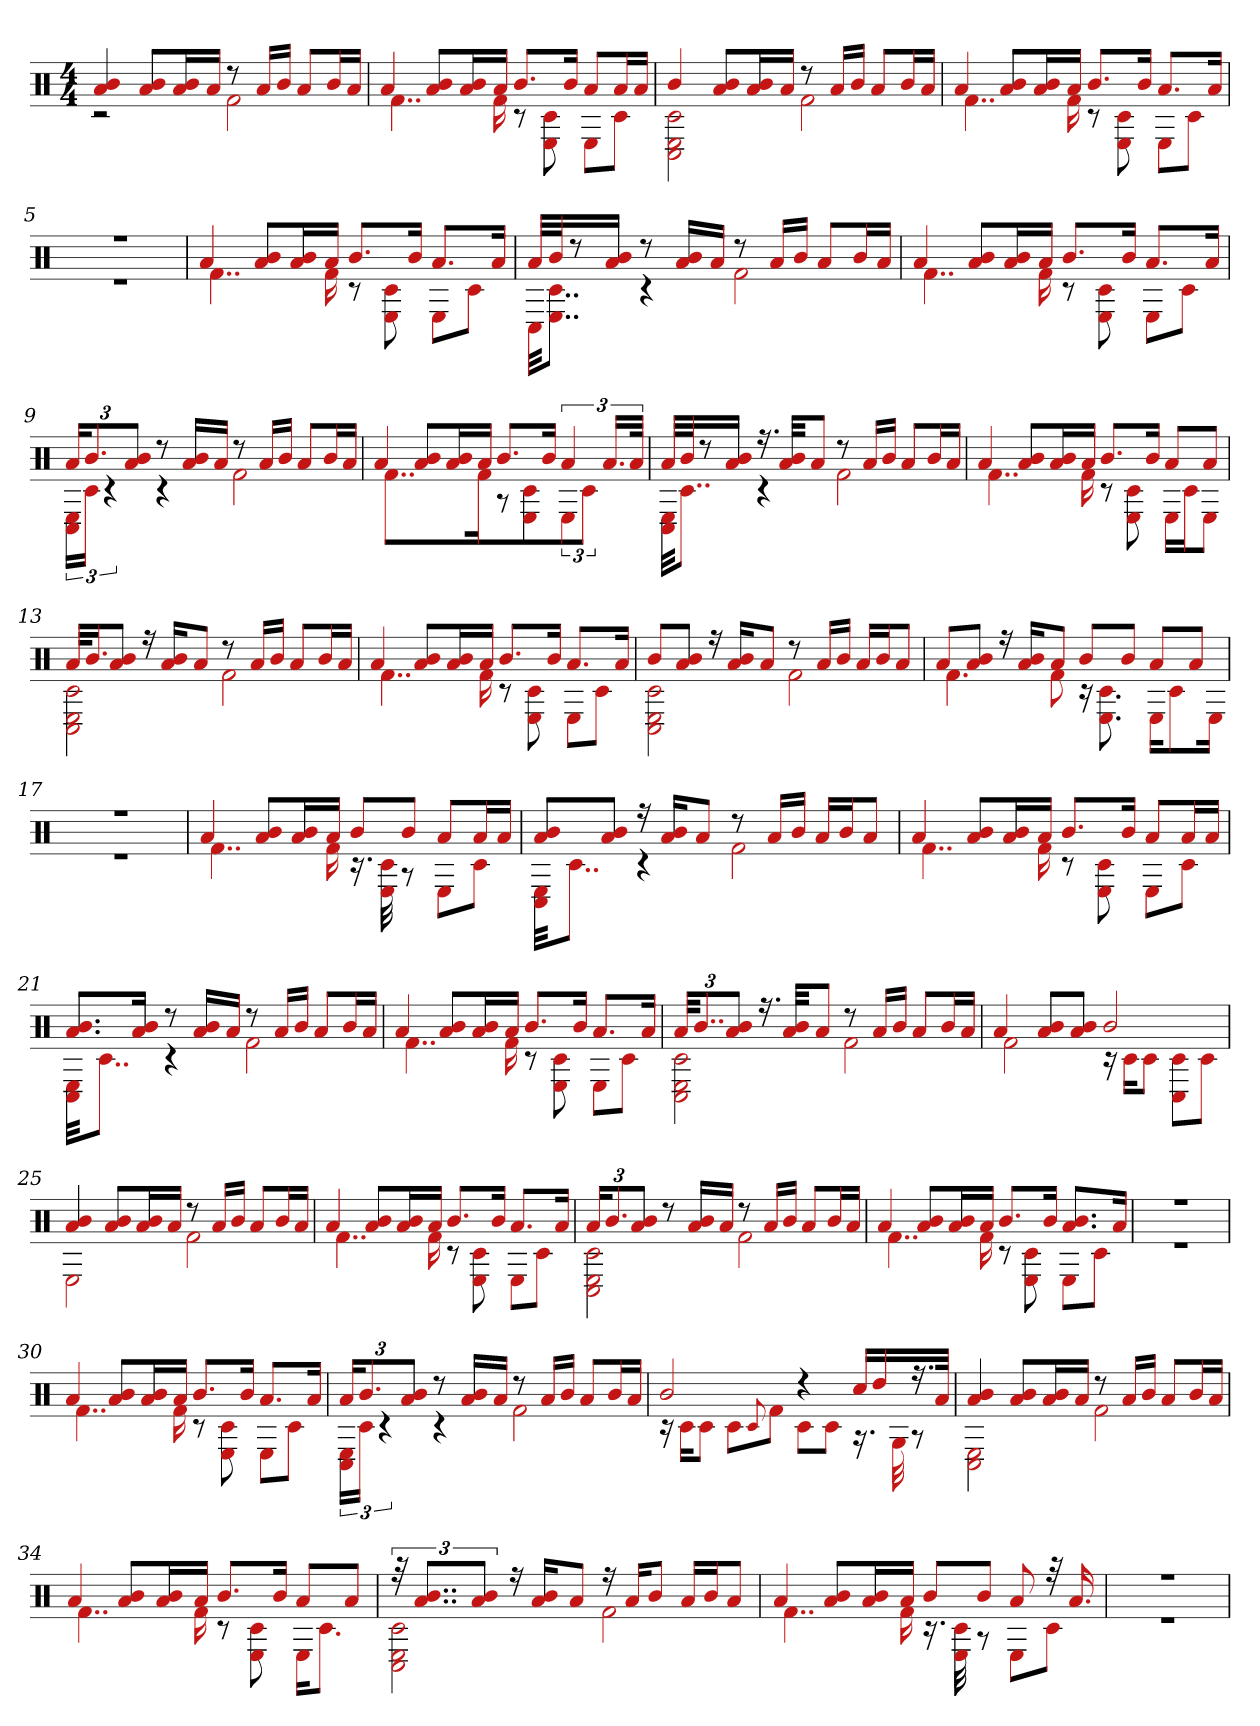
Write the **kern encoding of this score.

**kern
*part1
*staff1
*clefX
*k[]
*M4/4
=1
*^
4a 4b	2r
8b 8aL	.
16a 16bL	.
16aJJ	.
8r	2f#
16aLL	.
16bJJ	.
8aL	.
16bL	.
16aJJ	.
=2	=2
4a	4..f#
8a 8bL	.
16a 16bL	.
16aJJ	16f#
8.bL	8r
.	8c# 8E
16bJk	.
8aL	8EL
16aL	8c#J
16aJJ	.
=3	=3
4b	2E 2c# 2C#
8a 8bL	.
16a 16bL	.
16aJJ	.
8r	2f#
16aLL	.
16bJJ	.
8aL	.
16bL	.
16aJJ	.
=4	=4
4a	4..f#
8a 8bL	.
16a 16bL	.
16aJJ	16f#
8.bL	8r
.	8E 8c#
16bJk	.
8.aL	8EL
.	8c#J
16aJk	.
=5	=5
1r	1r
=6	=6
4a	4..f#
8a 8bL	.
16a 16bL	.
16aJJ	16f#
8.bL	8r
.	8E 8c#
16bJk	.
8.aL	8EL
.	8c#J
16aJk	.
=7	=7
32aLLL	32C#KKL
32bJ	8..E 8..c#J
8r	.
16b 16aJJ	.
8r	4r
16a 16bLL	.
16aJJ	.
8r	2f#
16aLL	.
16bJJ	.
8aL	.
16bL	.
16aJJ	.
=8	=8
4a	4..f#
8a 8bL	.
16a 16bL	.
16aJJ	16f#
8.bL	8r
.	8E 8c#
16bJk	.
8.aL	8EL
.	8c#J
16aJk	.
=9	=9
24aKL	24C# 24ELL
12.b	24c#JJ
.	6r
12a 12bJ	.
8r	4r
16a 16bLL	.
16aJJ	.
8r	2f#
16aLL	.
16bJJ	.
8aL	.
16bL	.
16aJJ	.
=10	=10
4a	4..f#
8b 8aL	.
16a 16bL	.
16aJJ	16f#
8.bL	8r
.	8E 8c#
16bJk	.
6a	12EJ
.	6c#
24.aLL	.
48aJJk	.
=11	=11
32aLLL	32C# 32EKKL
32bJ	8..c#J
8r	.
16a 16bJJ	.
16.r	4r
32a 32bKKL	.
8aJ	.
8r	2f#
16aLL	.
16bJJ	.
8aL	.
16bL	.
16aJJ	.
=12	=12
4a	4..f#
8a 8bL	.
16a 16bL	.
16aJJ	16f#
8.bL	8r
.	8E 8c#
16bJk	.
8aL	16ELL
.	16c#J
8aJ	8EJ
=13	=13
32aKLL	2E 2c# 2C#
16.bJ	.
8a 8bJ	.
16r	.
16a 16bKL	.
8aJ	.
8r	2f#
16aLL	.
16bJJ	.
8aL	.
16bL	.
16aJJ	.
=14	=14
4a	4..f#
8b 8aL	.
16a 16bL	.
16aJJ	16f#
8.bL	8r
.	8E 8c#
16bJk	.
8.aL	8EL
.	8c#J
16aJk	.
=15	=15
8bL	2E 2C# 2c#
8b 8aJ	.
16r	.
16b 16aKL	.
8aJ	.
8r	2f#
16aLL	.
16bJJ	.
16aLL	.
16bJ	.
8aJ	.
=16	=16
8aL	4.f#
8b 8aJ	.
16r	.
16a 16bKL	.
8aJ	8f#
8bL	16r
.	8.E 8.c#
8bJ	.
8aL	16EKL
.	8c#
8aJ	.
.	16EJk
=17	=17
1r	1r
=18	=18
4a	4..f#
8b 8aL	.
16a 16bL	.
16aJJ	16f#
8bL	16.r
.	32E 32c#
8bJ	8r
8aL	8EL
16aL	8c#J
16aJJ	.
=19	=19
8a 8bL	32E 32C#KKL
.	8..c#J
8a 8bJ	.
16r	4r
16a 16bKL	.
8aJ	.
8r	2f#
16aLL	.
16bJJ	.
16aLL	.
16bJ	.
8aJ	.
=20	=20
4a	4..f#
8b 8aL	.
16a 16bL	.
16aJJ	16f#
8.bL	8r
.	8E 8c#
16bJk	.
8aL	8EL
16aL	8c#J
16aJJ	.
=21	=21
8.a 8.bL	32E 32C#KKL
.	8..c#J
16a 16bJk	.
8r	4r
16b 16aLL	.
16aJJ	.
8r	2f#
16aLL	.
16bJJ	.
8aL	.
16bL	.
16aJJ	.
=22	=22
4a	4..f#
8a 8bL	.
16a 16bL	.
16aJJ	16f#
8.bL	8r
.	8E 8c#
16bJk	.
8.aL	8EL
.	8c#J
16aJk	.
=23	=23
48aKKL	2E 2C# 2c#
12..b	.
12a 12bJ	.
16.r	.
32a 32bKKL	.
8aJ	.
8r	2f#
16aLL	.
16bJJ	.
8aL	.
16bL	.
16aJJ	.
=24	=24
4a	2f#
8a 8bL	.
8b 8aJ	.
2b	16r
.	16c#KL
.	8c#J
.	8C# 8c#L
.	8c#J
=25	=25
4b 4a	2E
8b 8aL	.
16a 16bL	.
16aJJ	.
8r	2f#
16aLL	.
16bJJ	.
8aL	.
16bL	.
16aJJ	.
=26	=26
4a	4..f#
8a 8bL	.
16b 16aL	.
16aJJ	16f#
8.bL	8r
.	8E 8c#
16bJk	.
8.aL	8EL
.	8c#J
16aJk	.
=27	=27
24aKL	2E 2C# 2c#
12.b	.
12a 12bJ	.
8r	.
16a 16bLL	.
16aJJ	.
8r	2f#
16aLL	.
16bJJ	.
8aL	.
16bL	.
16aJJ	.
=28	=28
4a	4..f#
8b 8aL	.
16a 16bL	.
16aJJ	16f#
8.bL	8r
.	8E 8c#
16bJk	.
8.a 8.bL	8EL
.	8c#J
16aJk	.
=29	=29
1r	1r
=30	=30
4a	4..f#
8a 8bL	.
16a 16bL	.
16aJJ	16f#
8.bL	8r
.	8E 8c#
16bJk	.
8.aL	8EL
.	8c#J
16aJk	.
=31	=31
24aKL	24E 24C#LL
12.b	24c#JJ
.	6r
12a 12bJ	.
8r	4r
16a 16bLL	.
16aJJ	.
8r	2f#
16aLL	.
16bJJ	.
8aL	.
16bL	.
16aJJ	.
=32	=32
2b	16r
.	16c#KL
.	8c#J
.	8c#L
.	8qqc#
.	8f#J
4r	8c#L
.	8c#J
16cc#LL	16.r
16dd	.
.	32G
16.r	8r
32aJJk	.
=33	=33
4b 4a	2C# 2E
8a 8bL	.
16a 16bL	.
16aJJ	.
8r	2f#
16aLL	.
16bJJ	.
8aL	.
16bL	.
16aJJ	.
=34	=34
4a	4..f#
8a 8bL	.
16a 16bL	.
16aJJ	16f#
8.bL	8r
.	8E 8c#
16bJk	.
8aL	16EKL
.	8.c#J
8aJ	.
=35	=35
48r	2E 2c# 2C#
12..a 12..bL	.
12a 12bJ	.
16r	.
16b 16aKL	.
8aJ	.
16r	2f#
16aKL	.
8bJ	.
16aLL	.
16bJ	.
8aJ	.
=36	=36
4a	4..f#
8a 8bL	.
16b 16aL	.
16aJJ	16f#
8bL	16.r
.	32E 32c#
8bJ	8r
8a	8EL
32r	8c#J
16.a	.
=37	=37
1r	1r
*v	*v
=
*-
